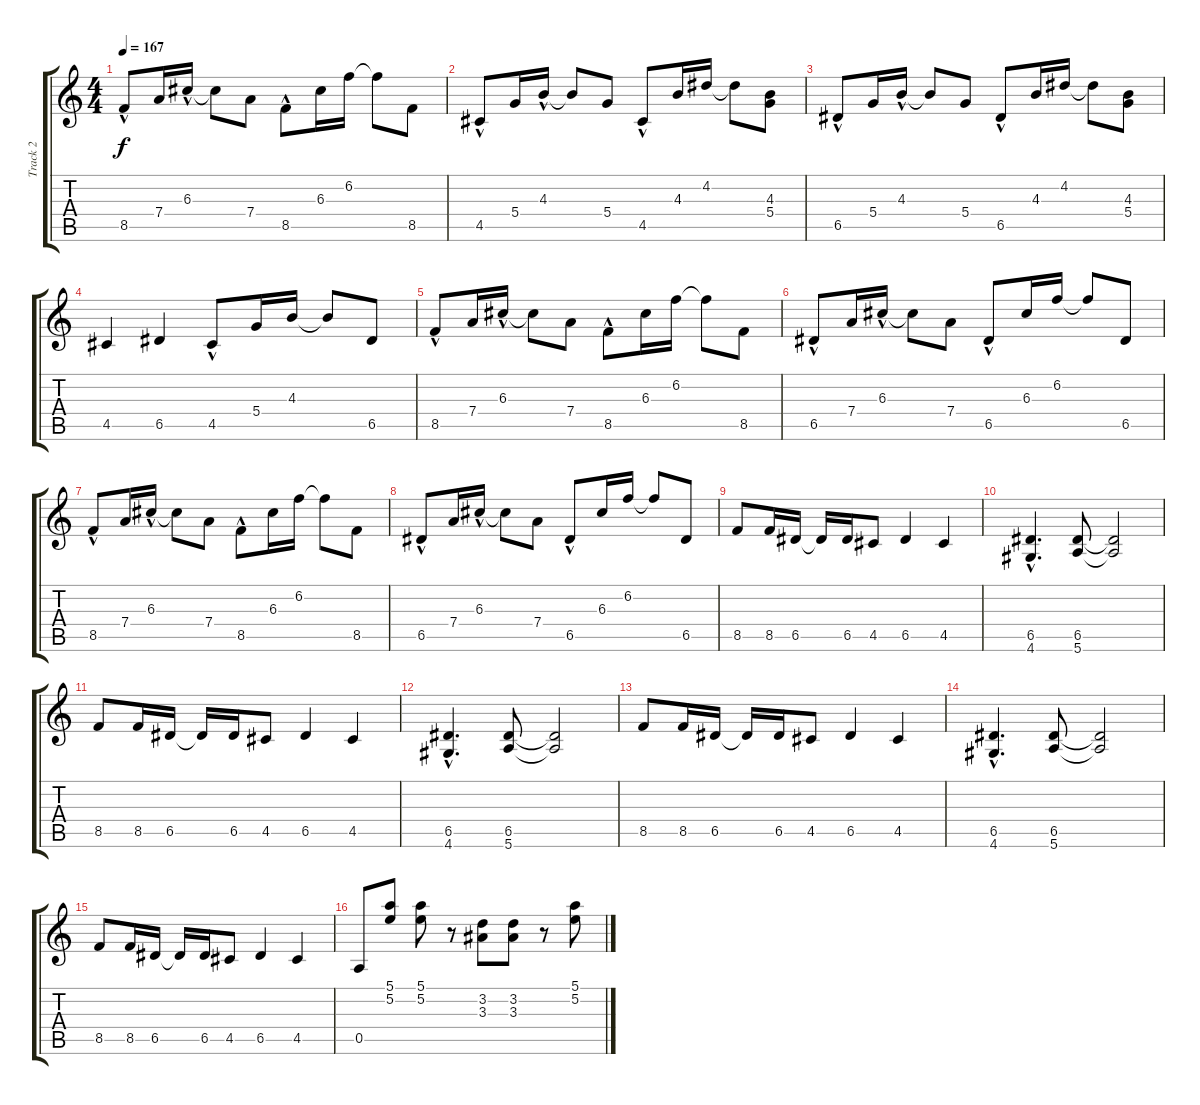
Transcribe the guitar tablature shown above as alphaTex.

\track ("Track 2" "Track 2") {instrument distortionguitar}
\staff {score tabs}
\tuning (E4 B3 G3 D3 A2 E2) {hide}
\ts (4 4)
\tempo 167
\clef g2
\ks c
8.5{hac}.8{dy f} 7.4.16 6.3{hac}.16 6.3{t}.8 7.4.8 8.5{hac}.8 6.3.16 6.2.16 6.2{t}.8 8.5.8 |
4.5{hac}.8 5.4.16 4.3{hac}.16 4.3{t}.8 5.4.8 4.5{hac}.8 4.3.16 4.2.16 4.2{t}.8 (4.3 5.4).8 |
6.5{hac}.8 5.4.16 4.3{hac}.16 4.3{t}.8 5.4.8 6.5{hac}.8 4.3.16 4.2.16 4.2{t}.8 (4.3 5.4).8 |
4.5.4 6.5.4 4.5{hac}.8 5.4.16 4.3.16 4.3{t}.8 6.5.8 |
8.5{hac}.8 7.4.16 6.3{hac}.16 6.3{t}.8 7.4.8 8.5{hac}.8 6.3.16 6.2.16 6.2{t}.8 8.5.8 |
6.5{hac}.8 7.4.16 6.3{hac}.16 6.3{t}.8 7.4.8 6.5{hac}.8 6.3.16 6.2.16 6.2{t}.8 6.5.8 |
8.5{hac}.8 7.4.16 6.3{hac}.16 6.3{t}.8 7.4.8 8.5{hac}.8 6.3.16 6.2.16 6.2{t}.8 8.5.8 |
6.5{hac}.8 7.4.16 6.3{hac}.16 6.3{t}.8 7.4.8 6.5{hac}.8 6.3.16 6.2.16 6.2{t}.8 6.5.8 |
8.5.8 8.5.16 6.5.16 6.5{t}.16 6.5.16 4.5.8 6.5.4 4.5.4 |
(6.5{hac} 4.6{hac}).4{d} (6.5 5.6).8 (6.5{t} 5.6{t}).2 |
8.5.8 8.5.16 6.5.16 6.5{t}.16 6.5.16 4.5.8 6.5.4 4.5.4 |
(6.5{hac} 4.6{hac}).4{d} (6.5 5.6).8 (6.5{t} 5.6{t}).2 |
8.5.8 8.5.16 6.5.16 6.5{t}.16 6.5.16 4.5.8 6.5.4 4.5.4 |
(6.5{hac} 4.6{hac}).4{d} (6.5 5.6).8 (6.5{t} 5.6{t}).2 |
8.5.8 8.5.16 6.5.16 6.5{t}.16 6.5.16 4.5.8 6.5.4 4.5.4 |
0.5.8 (5.1 5.2).8 (5.1 5.2).8 r.8 (3.2 3.3).8 (3.2 3.3).8 r.8 (5.1 5.2).8
